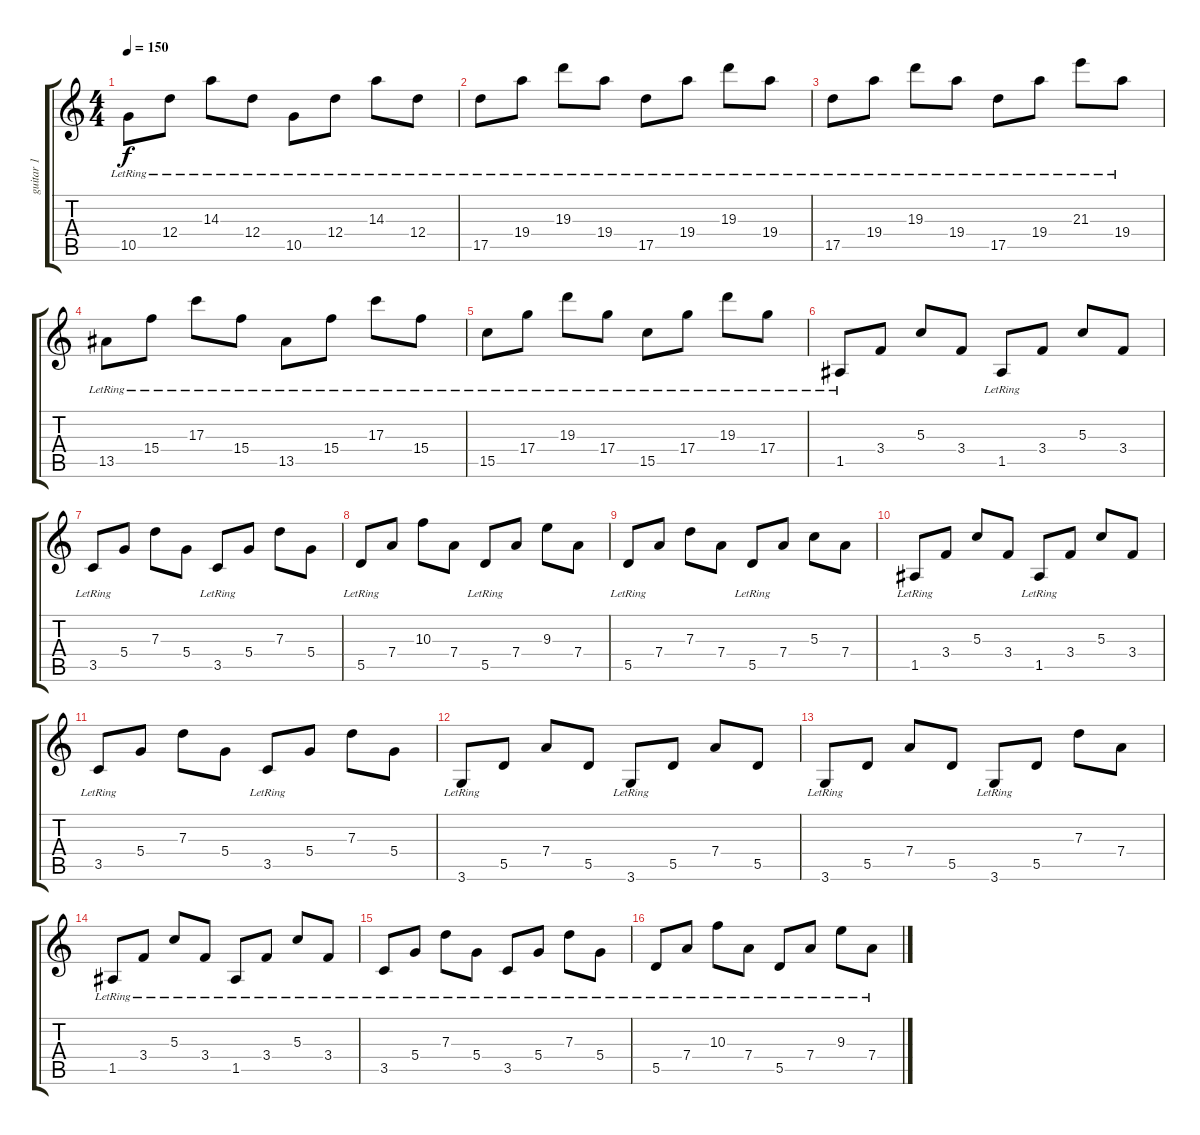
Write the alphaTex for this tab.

\track ("guitar 1" "guitar 1") {instrument electricguitarmuted}
\staff {score tabs}
\tuning (E4 B3 G3 D3 A2 E2) {hide}
\ts (4 4)
\tempo 150
\clef g2
\ks c
10.5{lr}.8{dy f} 12.4{lr}.8 14.3{lr}.8 12.4{lr}.8 10.5{lr}.8 12.4{lr}.8 14.3{lr}.8 12.4{lr}.8 |
17.5{lr}.8 19.4{lr}.8 19.3{lr}.8 19.4{lr}.8 17.5{lr}.8 19.4{lr}.8 19.3{lr}.8 19.4{lr}.8 |
17.5{lr}.8 19.4{lr}.8 19.3{lr}.8 19.4{lr}.8 17.5{lr}.8 19.4{lr}.8 21.3{lr}.8 19.4{lr}.8 |
13.5{lr}.8 15.4{lr}.8 17.3{lr}.8 15.4{lr}.8 13.5{lr}.8 15.4{lr}.8 17.3{lr}.8 15.4{lr}.8 |
15.5{lr}.8 17.4{lr}.8 19.3{lr}.8 17.4{lr}.8 15.5{lr}.8 17.4{lr}.8 19.3{lr}.8 17.4{lr}.8 |
1.5{lr}.8{volume 13 instrument overdrivenguitar} 3.4.8 5.3.8 3.4.8 1.5{lr}.8 3.4.8 5.3.8 3.4.8 |
3.5{lr}.8 5.4.8 7.3.8 5.4.8 3.5{lr}.8 5.4.8 7.3.8 5.4.8 |
5.5{lr}.8 7.4.8 10.3.8 7.4.8 5.5{lr}.8 7.4.8 9.3.8 7.4.8 |
5.5{lr}.8 7.4.8 7.3.8 7.4.8 5.5{lr}.8 7.4.8 5.3.8 7.4.8 |
1.5{lr}.8 3.4.8 5.3.8 3.4.8 1.5{lr}.8 3.4.8 5.3.8 3.4.8 |
3.5{lr}.8 5.4.8 7.3.8 5.4.8 3.5{lr}.8 5.4.8 7.3.8 5.4.8 |
3.6{lr}.8 5.5.8 7.4.8 5.5.8 3.6{lr}.8 5.5.8 7.4.8 5.5.8 |
3.6{lr}.8 5.5.8 7.4.8 5.5.8 3.6{lr}.8 5.5.8 7.3.8 7.4.8 |
1.5{lr}.8 3.4{lr}.8 5.3{lr}.8 3.4{lr}.8 1.5{lr}.8 3.4{lr}.8 5.3{lr}.8 3.4{lr}.8 |
3.5{lr}.8 5.4{lr}.8 7.3{lr}.8 5.4{lr}.8 3.5{lr}.8 5.4{lr}.8 7.3{lr}.8 5.4{lr}.8 |
5.5{lr}.8 7.4{lr}.8 10.3{lr}.8 7.4{lr}.8 5.5{lr}.8 7.4{lr}.8 9.3{lr}.8 7.4{lr}.8
